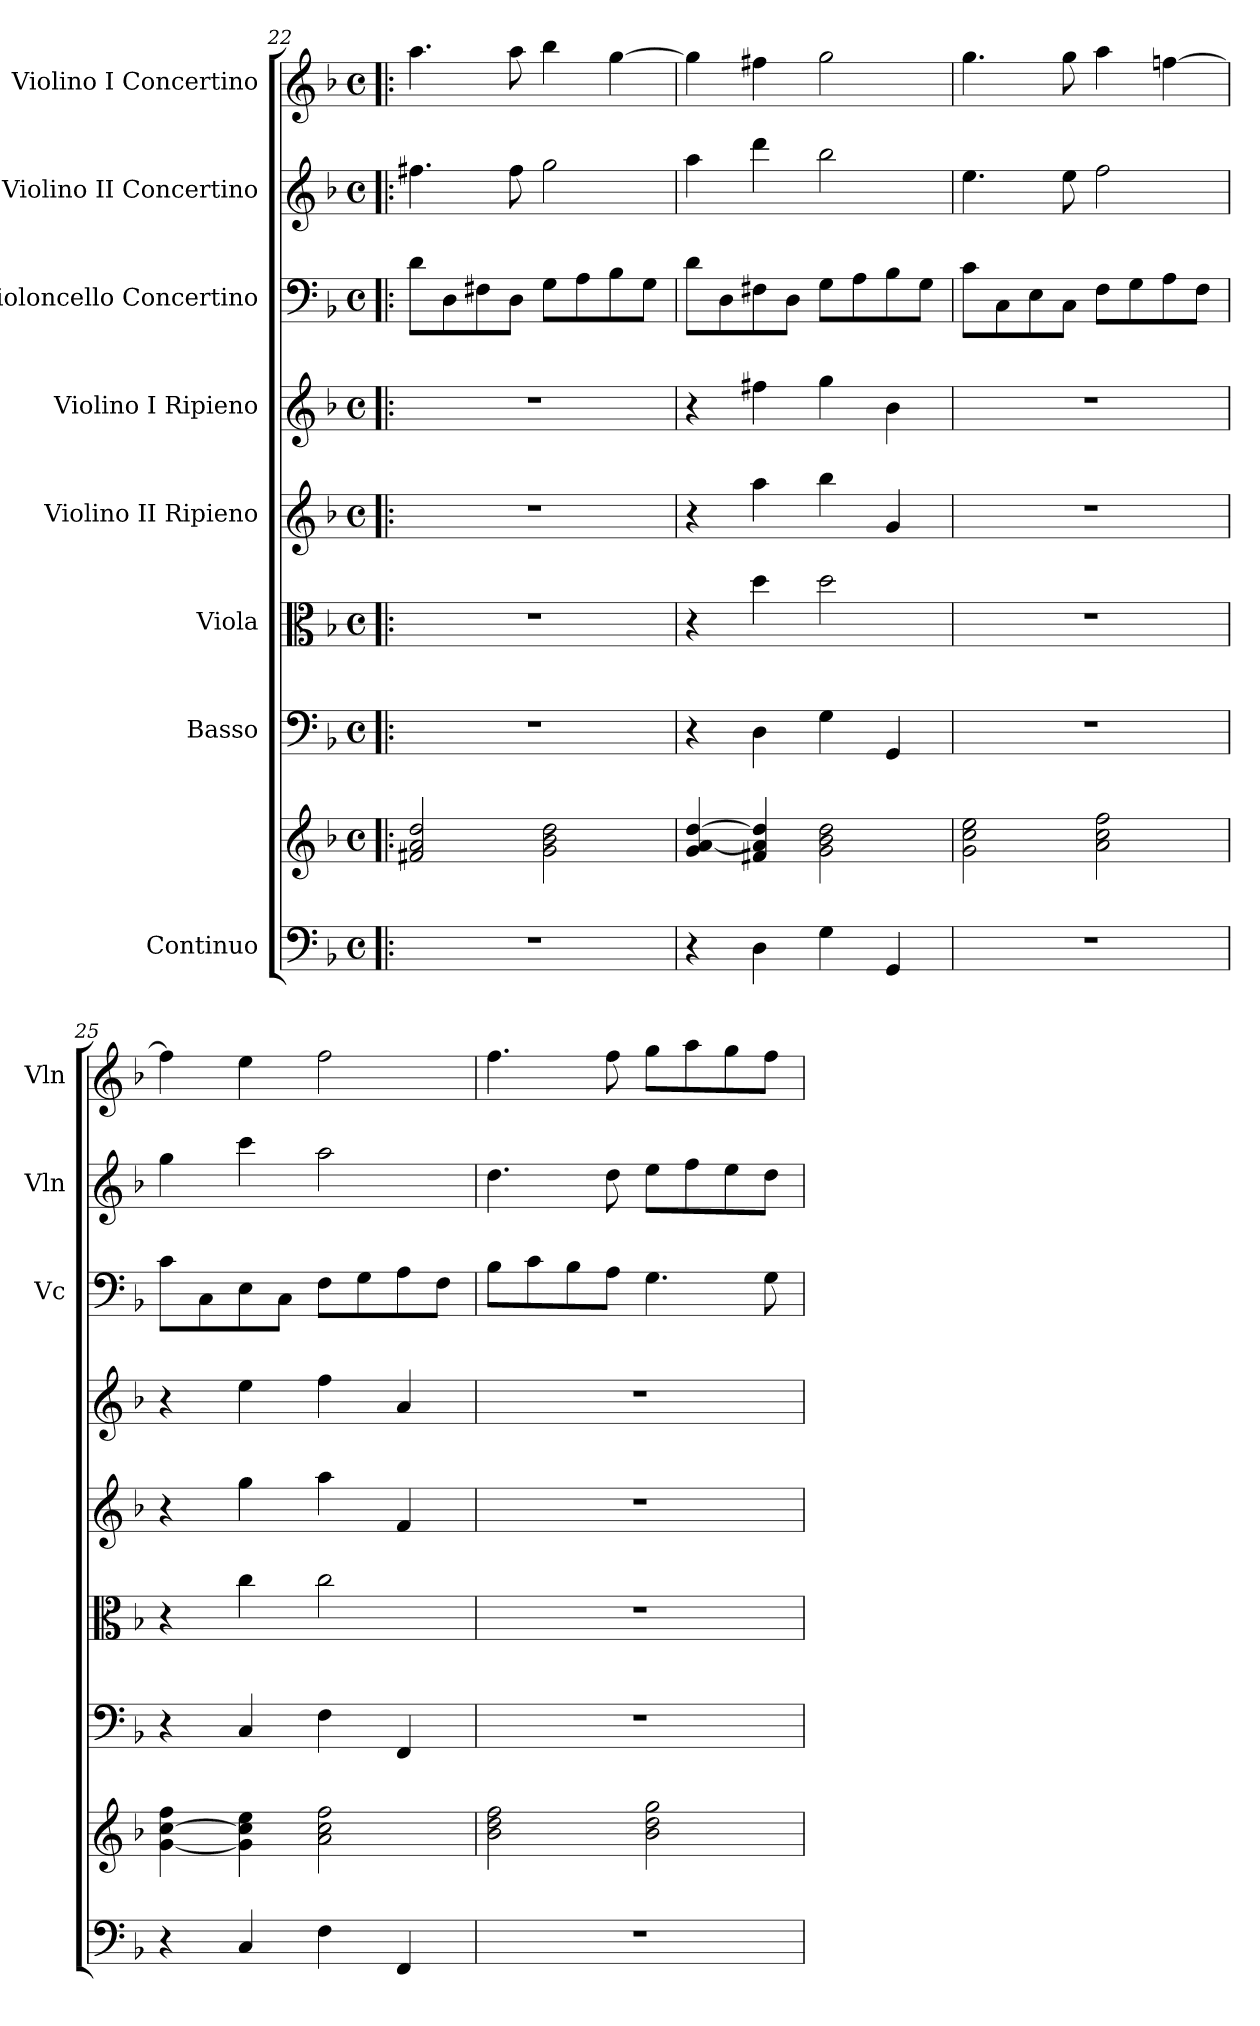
**kern	**kern	**kern	**kern	**kern	**kern	**kern	**kern	**kern
*part8	*part8	*part7	*part6	*part5	*part4	*part3	*part2	*part1
*staff9	*staff8	*staff7	*staff6	*staff5	*staff4	*staff3	*staff2	*staff1
*I"Continuo	*	*I"Basso	*I"Viola	*I"Violino II Ripieno	*I"Violino I Ripieno	*I"Violoncello Concertino	*I"Violino II Concertino	*I"Violino I Concertino
*	*	*	*	*	*	*I'Vc	*I'Vln	*I'Vln
!!LO:PB:g=z
*clefF4	*clefG2	*clefF4	*clefC3	*clefG2	*clefG2	*clefF4	*clefG2	*clefG2
*k[b-]	*k[b-]	*k[b-]	*k[b-]	*k[b-]	*k[b-]	*k[b-]	*k[b-]	*k[b-]
*M4/4	*M4/4	*M4/4	*M4/4	*M4/4	*M4/4	*M4/4	*M4/4	*M4/4
*met(c)	*met(c)	*met(c)	*met(c)	*met(c)	*met(c)	*met(c)	*met(c)	*met(c)
=22!|:	=22!|:	=22!|:	=22!|:	=22!|:	=22!|:	=22!|:	=22!|:	=22!|:
1r	2f#X/ 2a/ 2dd/	1r	1r	1r	1r	8d\L	4.ff#X\	4.aa\
.	.	.	.	.	.	8D\	.	.
.	.	.	.	.	.	8F#X\	.	.
.	.	.	.	.	.	8D\J	8ff#\	8aa\
.	2g\ 2b-\ 2dd\	.	.	.	.	8G\L	2gg\	4bb-\
.	.	.	.	.	.	8A\	.	.
.	.	.	.	.	.	8B-\	.	[4gg\
.	.	.	.	.	.	8G\J	.	.
=23	=23	=23	=23	=23	=23	=23	=23	=23
4r	4g/ [4a/ [4dd/	4r	4r	4r	4r	8d\L	4aa\	4gg\]
.	.	.	.	.	.	8D\	.	.
4D\	4f#X/ 4a/] 4dd/]	4D\	4dd\	4aa\	4ff#X\	8F#X\	4ddd\	4ff#X\
.	.	.	.	.	.	8D\J	.	.
4G\	2g\ 2b-\ 2dd\	4G\	2dd\	4bb-\	4gg\	8G\L	2bb-\	2gg\
.	.	.	.	.	.	8A\	.	.
4GG/	.	4GG/	.	4g/	4b-\	8B-\	.	.
.	.	.	.	.	.	8G\J	.	.
=24	=24	=24	=24	=24	=24	=24	=24	=24
1r	2g\ 2cc\ 2ee\	1r	1r	1r	1r	8c\L	4.ee\	4.gg\
.	.	.	.	.	.	8C\	.	.
.	.	.	.	.	.	8E\	.	.
.	.	.	.	.	.	8C\J	8ee\	8gg\
.	2a\ 2cc\ 2ff\	.	.	.	.	8F\L	2ff\	4aa\
.	.	.	.	.	.	8G\	.	.
.	.	.	.	.	.	8A\	.	[4ffn\
.	.	.	.	.	.	8F\J	.	.
=25	=25	=25	=25	=25	=25	=25	=25	=25
4r	[4g\ [4cc\ 4ff\	4r	4r	4r	4r	8c\L	4gg\	4ff\]
.	.	.	.	.	.	8C\	.	.
4C/	4g\] 4cc\] 4ee\	4C/	4cc\	4gg\	4ee\	8E\	4ccc\	4ee\
.	.	.	.	.	.	8C\J	.	.
4F\	2a\ 2cc\ 2ff\	4F\	2cc\	4aa\	4ff\	8F\L	2aa\	2ff\
.	.	.	.	.	.	8G\	.	.
4FF/	.	4FF/	.	4f/	4a/	8A\	.	.
.	.	.	.	.	.	8F\J	.	.
=26	=26	=26	=26	=26	=26	=26	=26	=26
1r	2b-\ 2dd\ 2ff\	1r	1r	1r	1r	8B-\L	4.dd\	4.ff\
.	.	.	.	.	.	8c\	.	.
.	.	.	.	.	.	8B-\	.	.
.	.	.	.	.	.	8A\J	8dd\	8ff\
.	2b-\ 2dd\ 2gg\	.	.	.	.	4.G\	8ee\L	8gg\L
.	.	.	.	.	.	.	8ff\	8aa\
.	.	.	.	.	.	.	8ee\	8gg\
.	.	.	.	.	.	8G\	8dd\J	8ff\J
=	=	=	=	=	=	=	=	=
*-	*-	*-	*-	*-	*-	*-	*-	*-
